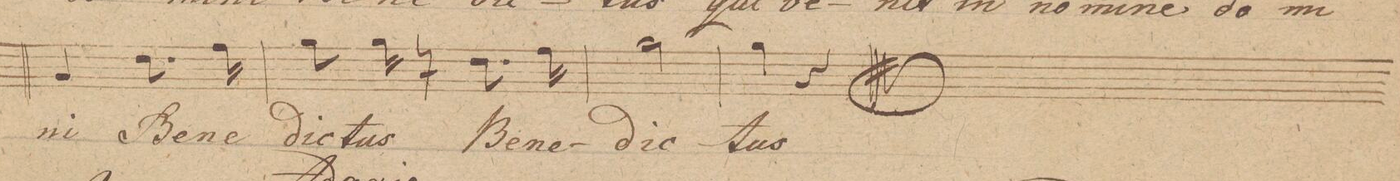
**kern	**text
*I"Tenore 1mo	*
*clefC4	*
*k[b-]	*
*M2/4	*
4F/	-ni
8.c\	Be-
16e\	-ne-
=62	=62
8f\	-dic-
16f\	-tus
16r	.
8.c\	Be-
16e\	-ne-
=63	=63
[2f\	-dic-
=64	=64
4f\]	-tus
4r	.
==	==
*-	*-
